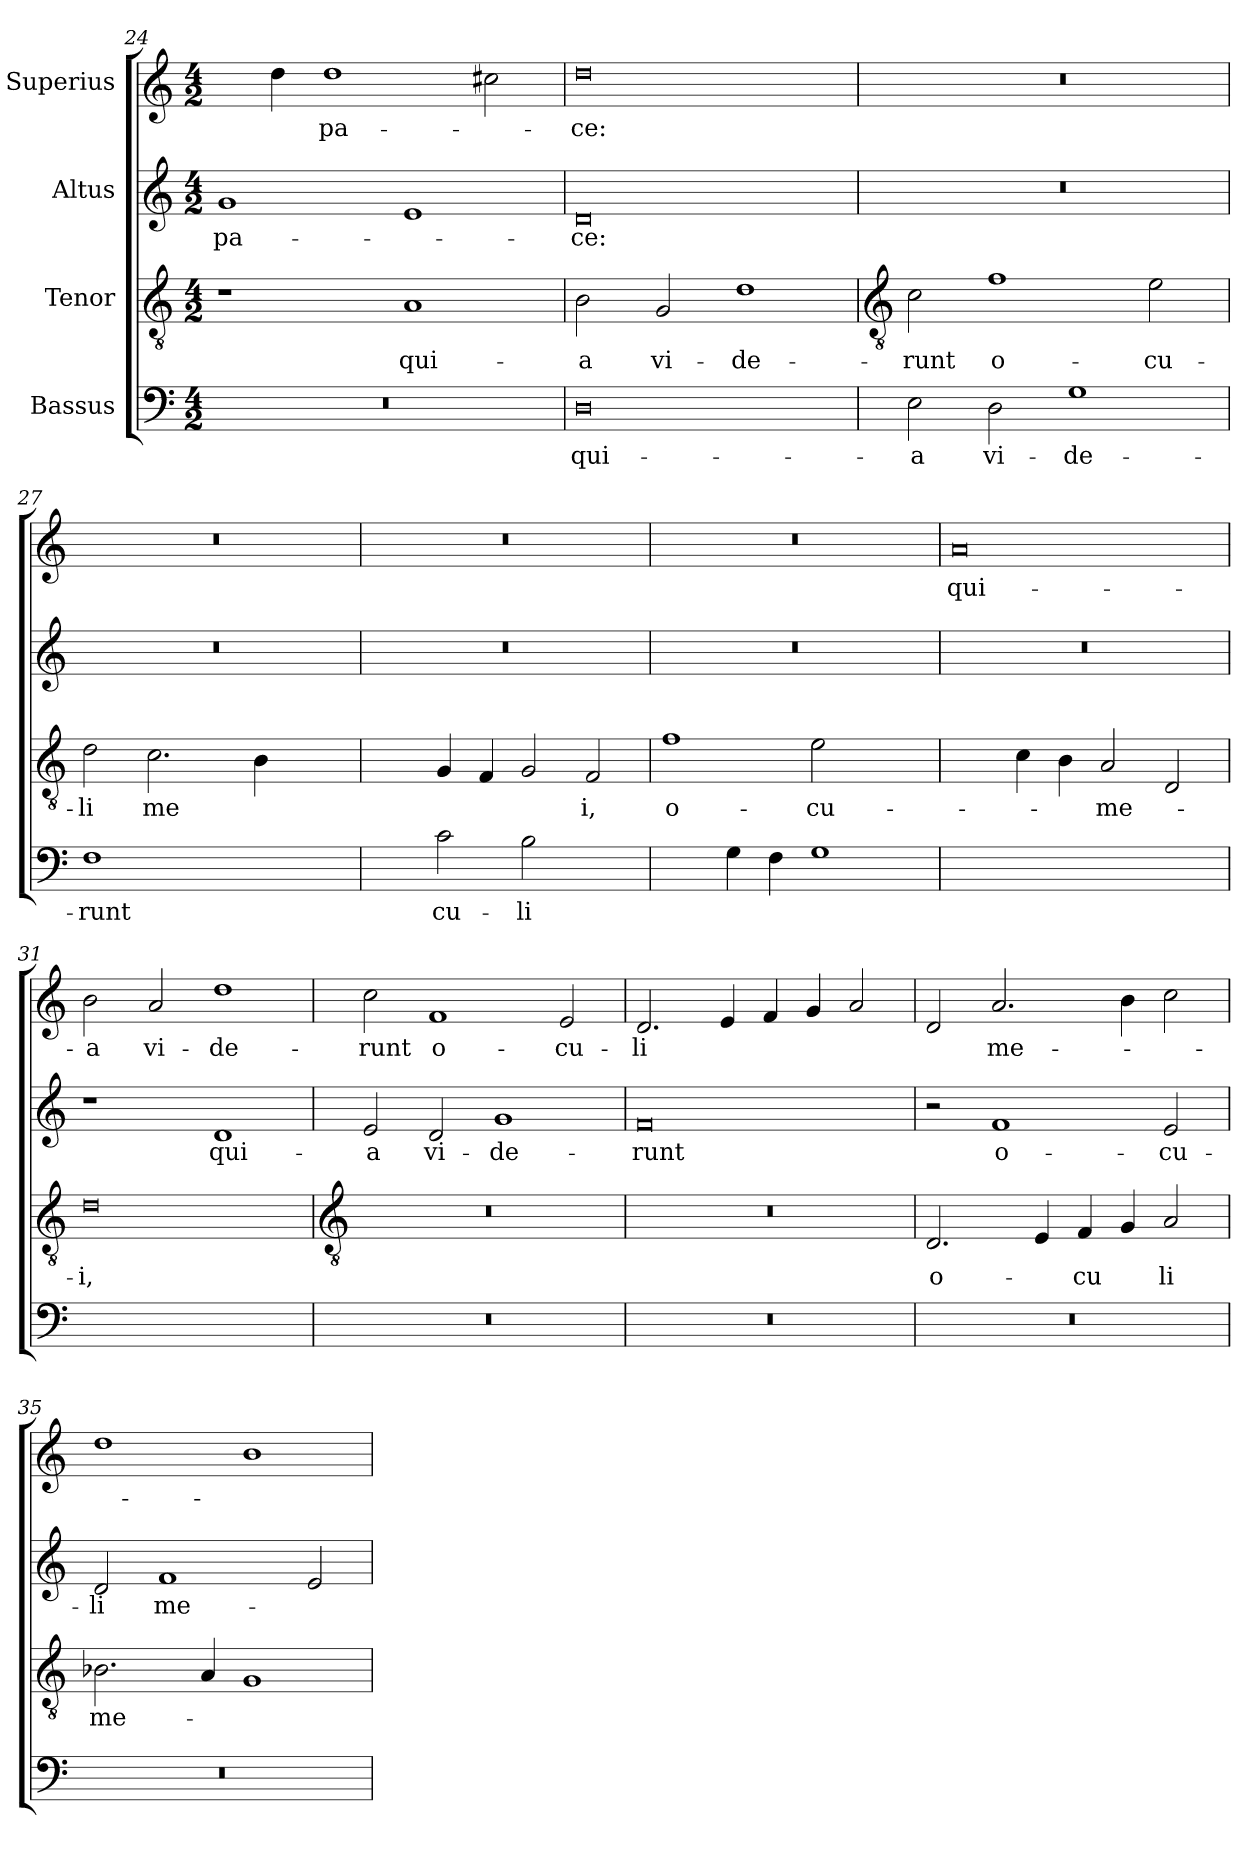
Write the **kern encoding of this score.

**kern	**text	**kern	**text	**kern	**text	**kern	**text
*part4	*part4	*part3	*part3	*part2	*part2	*part1	*part1
*staff4	*staff4	*staff3	*staff3	*staff2	*staff2	*staff1	*staff1
*I"Bassus	*	*I"Tenor	*	*I"Altus	*	*I"Superius	*
*clefF4	*	*clefGv2	*	*clefG2	*	*clefG2	*
*k[]	*	*k[]	*	*k[]	*	*k[]	*
*C:	*	*C:	*	*C:	*	*C:	*
*M4/2	*	*M4/2	*	*M4/2	*	*M4/2	*
=24	=24	=24	=24	=24	=24	=24	=24
!	!	!	!	!	!LO:LY:b	!	!
0r	.	1r	.	1g	pa-	4eeyy]	.
.	.	.	.	.	.	4dd	.
!	!	!	!	!	!	!	!LO:LY:b
.	.	.	.	.	.	1dd	pa-
!	!	!	!LO:LY:b	!	!	!	!
.	.	1A	qui-	1e	.	.	.
.	.	.	.	.	.	2cc#	.
=25	=25	=25	=25	=25	=25	=25	=25
!	!LO:LY:b	!	!LO:LY:b	!	!LO:LY:b	!	!LO:LY:b
0D	qui-	2B	-a	0d	-ce:	0dd	-ce:
!	!	!	!LO:LY:b	!	!	!	!
.	.	2G	vi-	.	.	.	.
!	!	!	!LO:LY:b	!	!	!	!
.	.	1d	-de-	.	.	.	.
!!LO:LB:g=z
=26	=26	=26	=26	=26	=26	=26	=26
*	*	*clefGv2	*	*	*	*	*
!	!LO:LY:b	!	!LO:LY:b	!	!	!	!
2E	-a	2c	-runt	0r	.	0r	.
!	!LO:LY:b	!	!LO:LY:b	!	!	!	!
2D	vi-	1f	o-	.	.	.	.
!	!LO:LY:b	!	!	!	!	!	!
1G	-de-	.	.	.	.	.	.
!	!	!	!LO:LY:b	!	!	!	!
.	.	2e	-cu-	.	.	.	.
=27	=27	=27	=27	=27	=27	=27	=27
!	!LO:LY:b	!	!LO:LY:b	!	!	!	!
1F	-runt	2d	-li	0r	.	0r	.
!	!	!	!LO:LY:b	!	!	!	!
.	.	2.c	me	.	.	.	.
!	!LO:LY:b	!	!	!	!	!	!
[1cyy	o-	.	.	.	.	.	.
.	.	4B	.	.	.	.	.
.	.	[2Ayy	.	.	.	.	.
=28	=28	=28	=28	=28	=28	=28	=28
2cyy]	.	2Ayy]	.	0r	.	0r	.
!	!LO:LY:b	!	!	!	!	!	!
2c	-cu-	4G	.	.	.	.	.
.	.	4F	.	.	.	.	.
!	!LO:LY:b	!	!	!	!	!	!
2B	-li	2G	.	.	.	.	.
!	!LO:LY:b	!	!LO:LY:b	!	!	!	!
[2Ayy	me-	2F	i,	.	.	.	.
=29	=29	=29	=29	=29	=29	=29	=29
!	!	!	!LO:LY:b	!	!	!	!
2Ayy]	.	1f	o-	0r	.	0r	.
4G	.	.	.	.	.	.	.
4F	.	.	.	.	.	.	.
!	!	!	!LO:LY:b	!	!	!	!
1G	.	2e	-cu-	.	.	.	.
!	!	!	!LO:LY:b	!	!	!	!
.	.	[2dyy	-li	.	.	.	.
=30	=30	=30	=30	=30	=30	=30	=30
!	!LO:LY:b	!	!	!	!	!	!LO:LY:b
[0Dyy	-i	2dyy]	.	0r	.	0a	qui-
.	.	4c	.	.	.	.	.
.	.	4B	.	.	.	.	.
!	!	!	!LO:LY:b	!	!	!	!
.	.	2A	me-	.	.	.	.
.	.	2D	.	.	.	.	.
=31	=31	=31	=31	=31	=31	=31	=31
!	!	!	!LO:LY:b	!	!	!	!LO:LY:b
1Dyy_	.	0d	-i,	1r	.	2b	-a
!	!	!	!	!	!	!	!LO:LY:b
.	.	.	.	.	.	2a	vi-
!	!	!	!	!	!LO:LY:b	!	!LO:LY:b
1Dyy]	.	.	.	1d	qui-	1dd	-de-
!!LO:LB:g=z
=32	=32	=32	=32	=32	=32	=32	=32
*	*	*clefGv2	*	*	*	*	*
!	!	!	!	!	!LO:LY:b	!	!LO:LY:b
0r	.	0r	.	2e	-a	2cc	-runt
!	!	!	!	!	!LO:LY:b	!	!LO:LY:b
.	.	.	.	2d	vi-	1f	o-
!	!	!	!	!	!LO:LY:b	!	!
.	.	.	.	1g	-de-	.	.
!	!	!	!	!	!	!	!LO:LY:b
.	.	.	.	.	.	2e	-cu-
=33	=33	=33	=33	=33	=33	=33	=33
!	!	!	!	!	!LO:LY:b	!	!LO:LY:b
0r	.	0r	.	0f	-runt	2.d	-li
.	.	.	.	.	.	4e	.
.	.	.	.	.	.	4f	.
.	.	.	.	.	.	4g	.
.	.	.	.	.	.	2a	.
=34	=34	=34	=34	=34	=34	=34	=34
!	!	!	!LO:LY:b	!	!	!	!
0r	.	2.D	o-	2r	.	2d	.
!	!	!	!	!	!LO:LY:b	!	!LO:LY:b
.	.	.	.	1f	o-	2.a	me-
.	.	4E	.	.	.	.	.
!	!	!	!LO:LY:b	!	!	!	!
.	.	4F	-cu	.	.	.	.
.	.	4G	.	.	.	4b	.
!	!	!	!LO:LY:b	!	!LO:LY:b	!	!
.	.	2A	li	2e	-cu-	2cc	.
=35	=35	=35	=35	=35	=35	=35	=35
!	!	!	!LO:LY:b	!	!LO:LY:b	!	!
0r	.	2.B-	me-	2d	-li	1dd	.
!	!	!	!	!	!LO:LY:b	!	!
.	.	.	.	1f	me-	.	.
.	.	4A	.	.	.	.	.
.	.	1G	.	.	.	1b	.
.	.	.	.	2e	.	.	.
=	=	=	=	=	=	=	=
*-	*-	*-	*-	*-	*-	*-	*-
